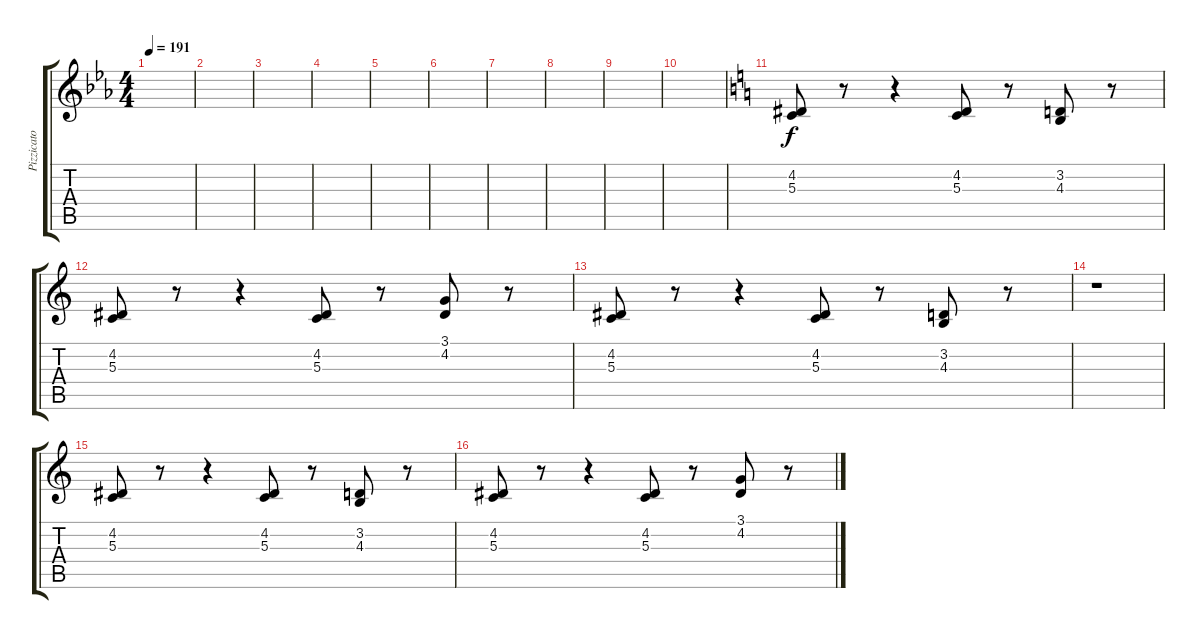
\track ("Pizzicato Strings" "Pizzicato ") {instrument pizzicatostrings}
\staff {score tabs}
\tuning (E4 B3 G3 D3 A2 E2) {hide}
\ts (4 4)
\tempo 191
\clef g2
\ks cminor
|
|
|
|
|
|
|
|
|
|
\ks c
(4.2 5.3).8 r.8 r.4 (4.2 5.3).8 r.8 (3.2 4.3).8 r.8 |
(4.2 5.3).8 r.8 r.4 (4.2 5.3).8 r.8 (3.1 4.2).8 r.8 |
(4.2 5.3).8 r.8 r.4 (4.2 5.3).8 r.8 (3.2 4.3).8 r.8 |
r.1 |
(4.2 5.3).8 r.8 r.4 (4.2 5.3).8 r.8 (3.2 4.3).8 r.8 |
(4.2 5.3).8 r.8 r.4 (4.2 5.3).8 r.8 (3.1 4.2).8 r.8
